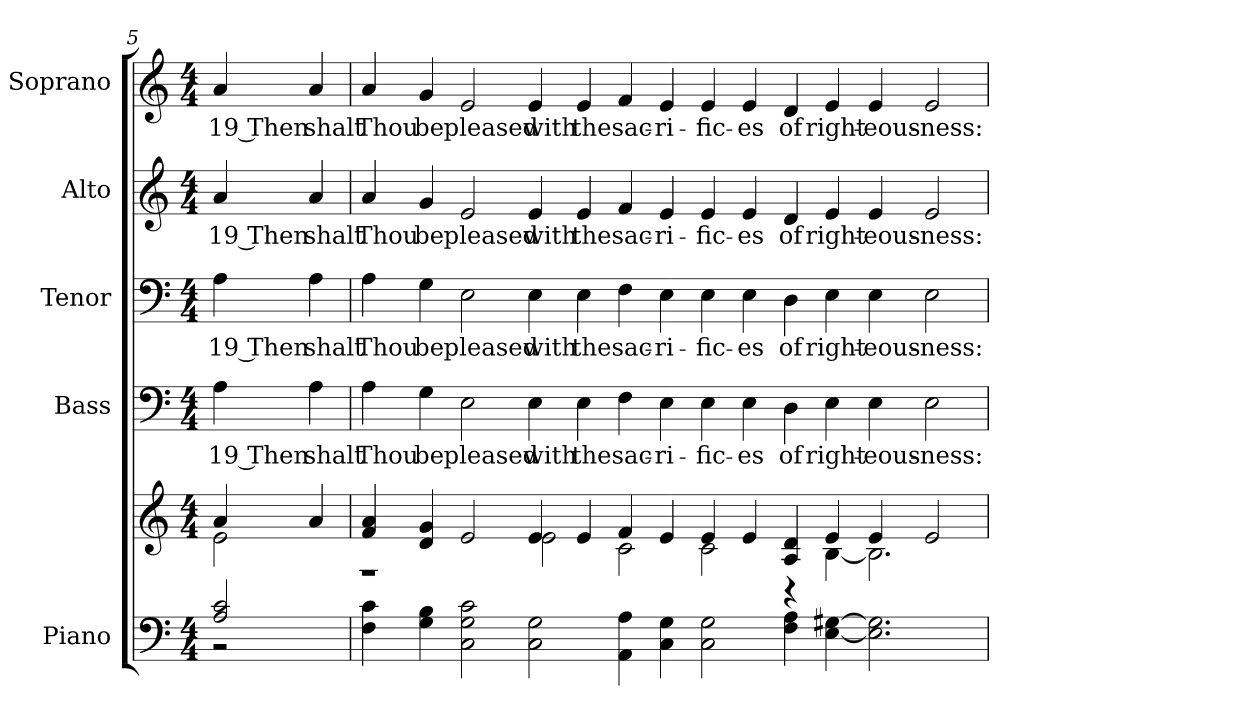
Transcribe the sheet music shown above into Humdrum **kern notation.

**kern	**kern	**kern	**text	**kern	**text	**kern	**text	**kern	**text
*part5	*part5	*part4	*part4	*part3	*part3	*part2	*part2	*part1	*part1
*staff6	*staff5	*staff4	*staff4	*staff3	*staff3	*staff2	*staff2	*staff1	*staff1
*I"Piano	*	*I"Bass	*	*I"Tenor	*	*I"Alto	*	*I"Soprano	*
*I'Pno.	*	*I'B.	*	*I'T.	*	*I'A.	*	*I'S.	*
!!LO:PB:g=z
*clefF4	*clefG2	*clefF4	*	*clefF4	*	*clefG2	*	*clefG2	*
*k[]	*k[]	*k[]	*	*k[]	*	*k[]	*	*k[]	*
*C:	*C:	*C:	*	*C:	*	*C:	*	*C:	*
*M4/4	*M4/4	*M4/4	*	*M4/4	*	*M4/4	*	*M4/4	*
=5	=5	=5	=5	=5	=5	=5	=5	=5	=5
*^	*^	*	*	*	*	*	*	*	*
!	!	!	!	!	!LO:LY:b:color=#000000	!	!	!	!	!	!
!	!	!	!	!	!	!	!LO:LY:b:color=#000000	!	!	!	!
!	!	!	!	!	!	!	!	!	!LO:LY:b:color=#000000	!	!
!	!	!	!	!	!	!	!	!	!	!	!LO:LY:b:color=#000000
2Ai/ 2ci	2r	4ai/	2ei\	4Ai\	19 Then	4Ai\	19 Then	4ai/	19 Then	4ai/	19 Then
!	!	!	!	!	!LO:LY:b:color=#000000	!	!	!	!	!	!
!	!	!	!	!	!	!	!LO:LY:b:color=#000000	!	!	!	!
!	!	!	!	!	!	!	!	!	!LO:LY:b:color=#000000	!	!
!	!	!	!	!	!	!	!	!	!	!	!LO:LY:b:color=#000000
.	.	4ai/	.	4Ai\	shalt	4Ai\	shalt	4ai/	shalt	4ai/	shalt
*v	*v	*	*	*	*	*	*	*	*	*	*
=6	=6	=6	=6	=6	=6	=6	=6	=6	=6	=6
!	!	!	!	!LO:LY:b:color=#000000	!	!	!	!	!	!
!	!	!	!	!	!	!LO:LY:b:color=#000000	!	!	!	!
!	!	!	!	!	!	!	!	!LO:LY:b:color=#000000	!	!
!	!	!	!	!	!	!	!	!	!	!LO:LY:b:color=#000000
4Fi\ 4ci	4fi/ 4ai	1r	4Ai\	Thou	4Ai\	Thou	4ai/	Thou	4ai/	Thou
!	!	!	!	!LO:LY:b:color=#000000	!	!	!	!	!	!
!	!	!	!	!	!	!LO:LY:b:color=#000000	!	!	!	!
!	!	!	!	!	!	!	!	!LO:LY:b:color=#000000	!	!
!	!	!	!	!	!	!	!	!	!	!LO:LY:b:color=#000000
4Gi\ 4Bi	4di/ 4gi	.	4Gi\	be	4Gi\	be	4gi/	be	4gi/	be
!	!	!	!	!LO:LY:b:color=#000000	!	!	!	!	!	!
!	!	!	!	!	!	!LO:LY:b:color=#000000	!	!	!	!
!	!	!	!	!	!	!	!	!LO:LY:b:color=#000000	!	!
!	!	!	!	!	!	!	!	!	!	!LO:LY:b:color=#000000
2Ci\ 2Gi 2ci	2ei/	.	2Ei\	pleased	2Ei\	pleased	2ei/	pleased	2ei/	pleased
!	!	!	!	!LO:LY:b:color=#000000	!	!	!	!	!	!
!	!	!	!	!	!	!LO:LY:b:color=#000000	!	!	!	!
!	!	!	!	!	!	!	!	!LO:LY:b:color=#000000	!	!
!	!	!	!	!	!	!	!	!	!	!LO:LY:b:color=#000000
2Ci\ 2Gi	4ei/	2ei\	4Ei\	with	4Ei\	with	4ei/	with	4ei/	with
!	!	!	!	!LO:LY:b:color=#000000	!	!	!	!	!	!
!	!	!	!	!	!	!LO:LY:b:color=#000000	!	!	!	!
!	!	!	!	!	!	!	!	!LO:LY:b:color=#000000	!	!
!	!	!	!	!	!	!	!	!	!	!LO:LY:b:color=#000000
.	4ei/	.	4Ei\	the	4Ei\	the	4ei/	the	4ei/	the
!	!	!	!	!LO:LY:b:color=#000000	!	!	!	!	!	!
!	!	!	!	!	!	!LO:LY:b:color=#000000	!	!	!	!
!	!	!	!	!	!	!	!	!LO:LY:b:color=#000000	!	!
!	!	!	!	!	!	!	!	!	!	!LO:LY:b:color=#000000
4AAi\ 4Ai	4fi/	2ci\	4Fi\	sac-	4Fi\	sac-	4fi/	sac-	4fi/	sac-
!	!	!	!	!LO:LY:b:color=#000000	!	!	!	!	!	!
!	!	!	!	!	!	!LO:LY:b:color=#000000	!	!	!	!
!	!	!	!	!	!	!	!	!LO:LY:b:color=#000000	!	!
!	!	!	!	!	!	!	!	!	!	!LO:LY:b:color=#000000
4Ci\ 4Gi	4ei/	.	4Ei\	-ri-	4Ei\	-ri-	4ei/	-ri-	4ei/	-ri-
!	!	!	!	!LO:LY:b:color=#000000	!	!	!	!	!	!
!	!	!	!	!	!	!LO:LY:b:color=#000000	!	!	!	!
!	!	!	!	!	!	!	!	!LO:LY:b:color=#000000	!	!
!	!	!	!	!	!	!	!	!	!	!LO:LY:b:color=#000000
2Ci\ 2Gi	4ei/	2ci\	4Ei\	-fic-	4Ei\	-fic-	4ei/	-fic-	4ei/	-fic-
!	!	!	!	!LO:LY:b:color=#000000	!	!	!	!	!	!
!	!	!	!	!	!	!LO:LY:b:color=#000000	!	!	!	!
!	!	!	!	!	!	!	!	!LO:LY:b:color=#000000	!	!
!	!	!	!	!	!	!	!	!	!	!LO:LY:b:color=#000000
.	4ei/	.	4Ei\	-es	4Ei\	-es	4ei/	-es	4ei/	-es
!	!	!	!	!LO:LY:b:color=#000000	!	!	!	!	!	!
!	!	!	!	!	!	!LO:LY:b:color=#000000	!	!	!	!
!	!	!	!	!	!	!	!	!LO:LY:b:color=#000000	!	!
!	!	!	!	!	!	!	!	!	!	!LO:LY:b:color=#000000
4Fi\ 4Ai	4Ai/ 4di	4r	4Di\	of	4Di\	of	4di/	of	4di/	of
!	!	!	!	!LO:LY:b:color=#000000	!	!	!	!	!	!
!	!	!	!	!	!	!LO:LY:b:color=#000000	!	!	!	!
!	!	!	!	!	!	!	!	!LO:LY:b:color=#000000	!	!
!	!	!	!	!	!	!	!	!	!	!LO:LY:b:color=#000000
[<4Ei\ [>4G#Xi	4ei/	[<4Bi\	4Ei\	right-	4Ei\	right-	4ei/	right-	4ei/	right-
!	!	!	!	!LO:LY:b:color=#000000	!	!	!	!	!	!
!	!	!	!	!	!	!LO:LY:b:color=#000000	!	!	!	!
!	!	!	!	!	!	!	!	!LO:LY:b:color=#000000	!	!
!	!	!	!	!	!	!	!	!	!	!LO:LY:b:color=#000000
2.Ei\] 2.G#i]	4ei/	2.Bi\]	4Ei\	-eous-	4Ei\	-eous-	4ei/	-eous-	4ei/	-eous-
!	!	!	!	!LO:LY:b:color=#000000	!	!	!	!	!	!
!	!	!	!	!	!	!LO:LY:b:color=#000000	!	!	!	!
!	!	!	!	!	!	!	!	!LO:LY:b:color=#000000	!	!
!	!	!	!	!	!	!	!	!	!	!LO:LY:b:color=#000000
.	2ei/	.	2Ei\	-ness:	2Ei\	-ness:	2ei/	-ness:	2ei/	-ness:
*	*v	*v	*	*	*	*	*	*	*	*
=	=	=	=	=	=	=	=	=	=
*-	*-	*-	*-	*-	*-	*-	*-	*-	*-
